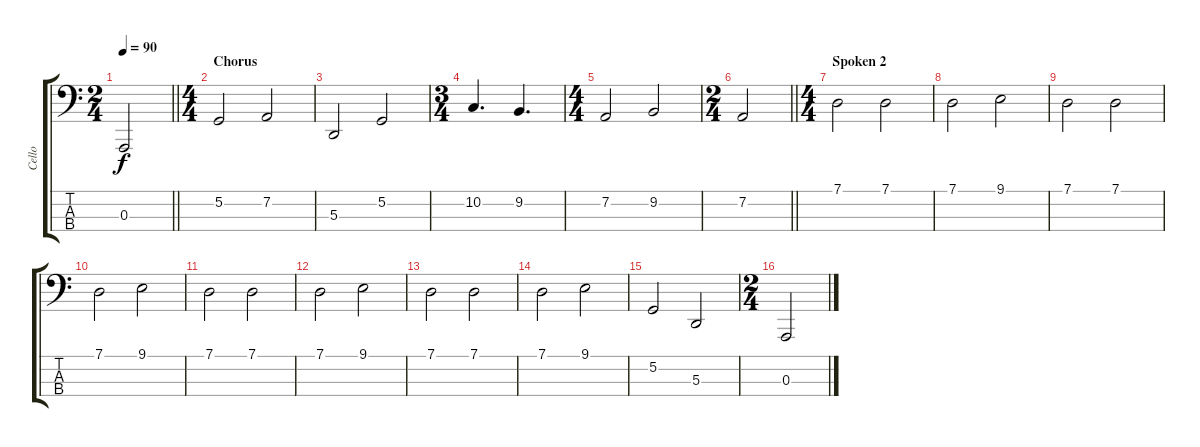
\track ("Cello" "Cello") {instrument cello}
\staff {score tabs}
\tuning (G2 D2 A1 E1) {hide}
\ts (2 4)
\tempo 90
\clef f4
\barLineRight lightlight
\ks c
0.3.2{dy f} |
\ts (4 4)
\section ("" "Chorus")
5.2.2 7.2.2 |
5.3.2 5.2.2 |
\ts (3 4)
10.2.4{d} 9.2.4{d} |
\ts (4 4)
7.2.2 9.2.2 |
\ts (2 4)
\barLineRight lightlight
7.2.2 |
\ts (4 4)
\section ("" "Spoken 2")
7.1.2 7.1.2 |
7.1.2 9.1.2 |
7.1.2 7.1.2 |
7.1.2 9.1.2 |
7.1.2 7.1.2 |
7.1.2 9.1.2 |
7.1.2 7.1.2 |
7.1.2 9.1.2 |
5.2.2 5.3.2 |
\ts (2 4)
0.3.2
